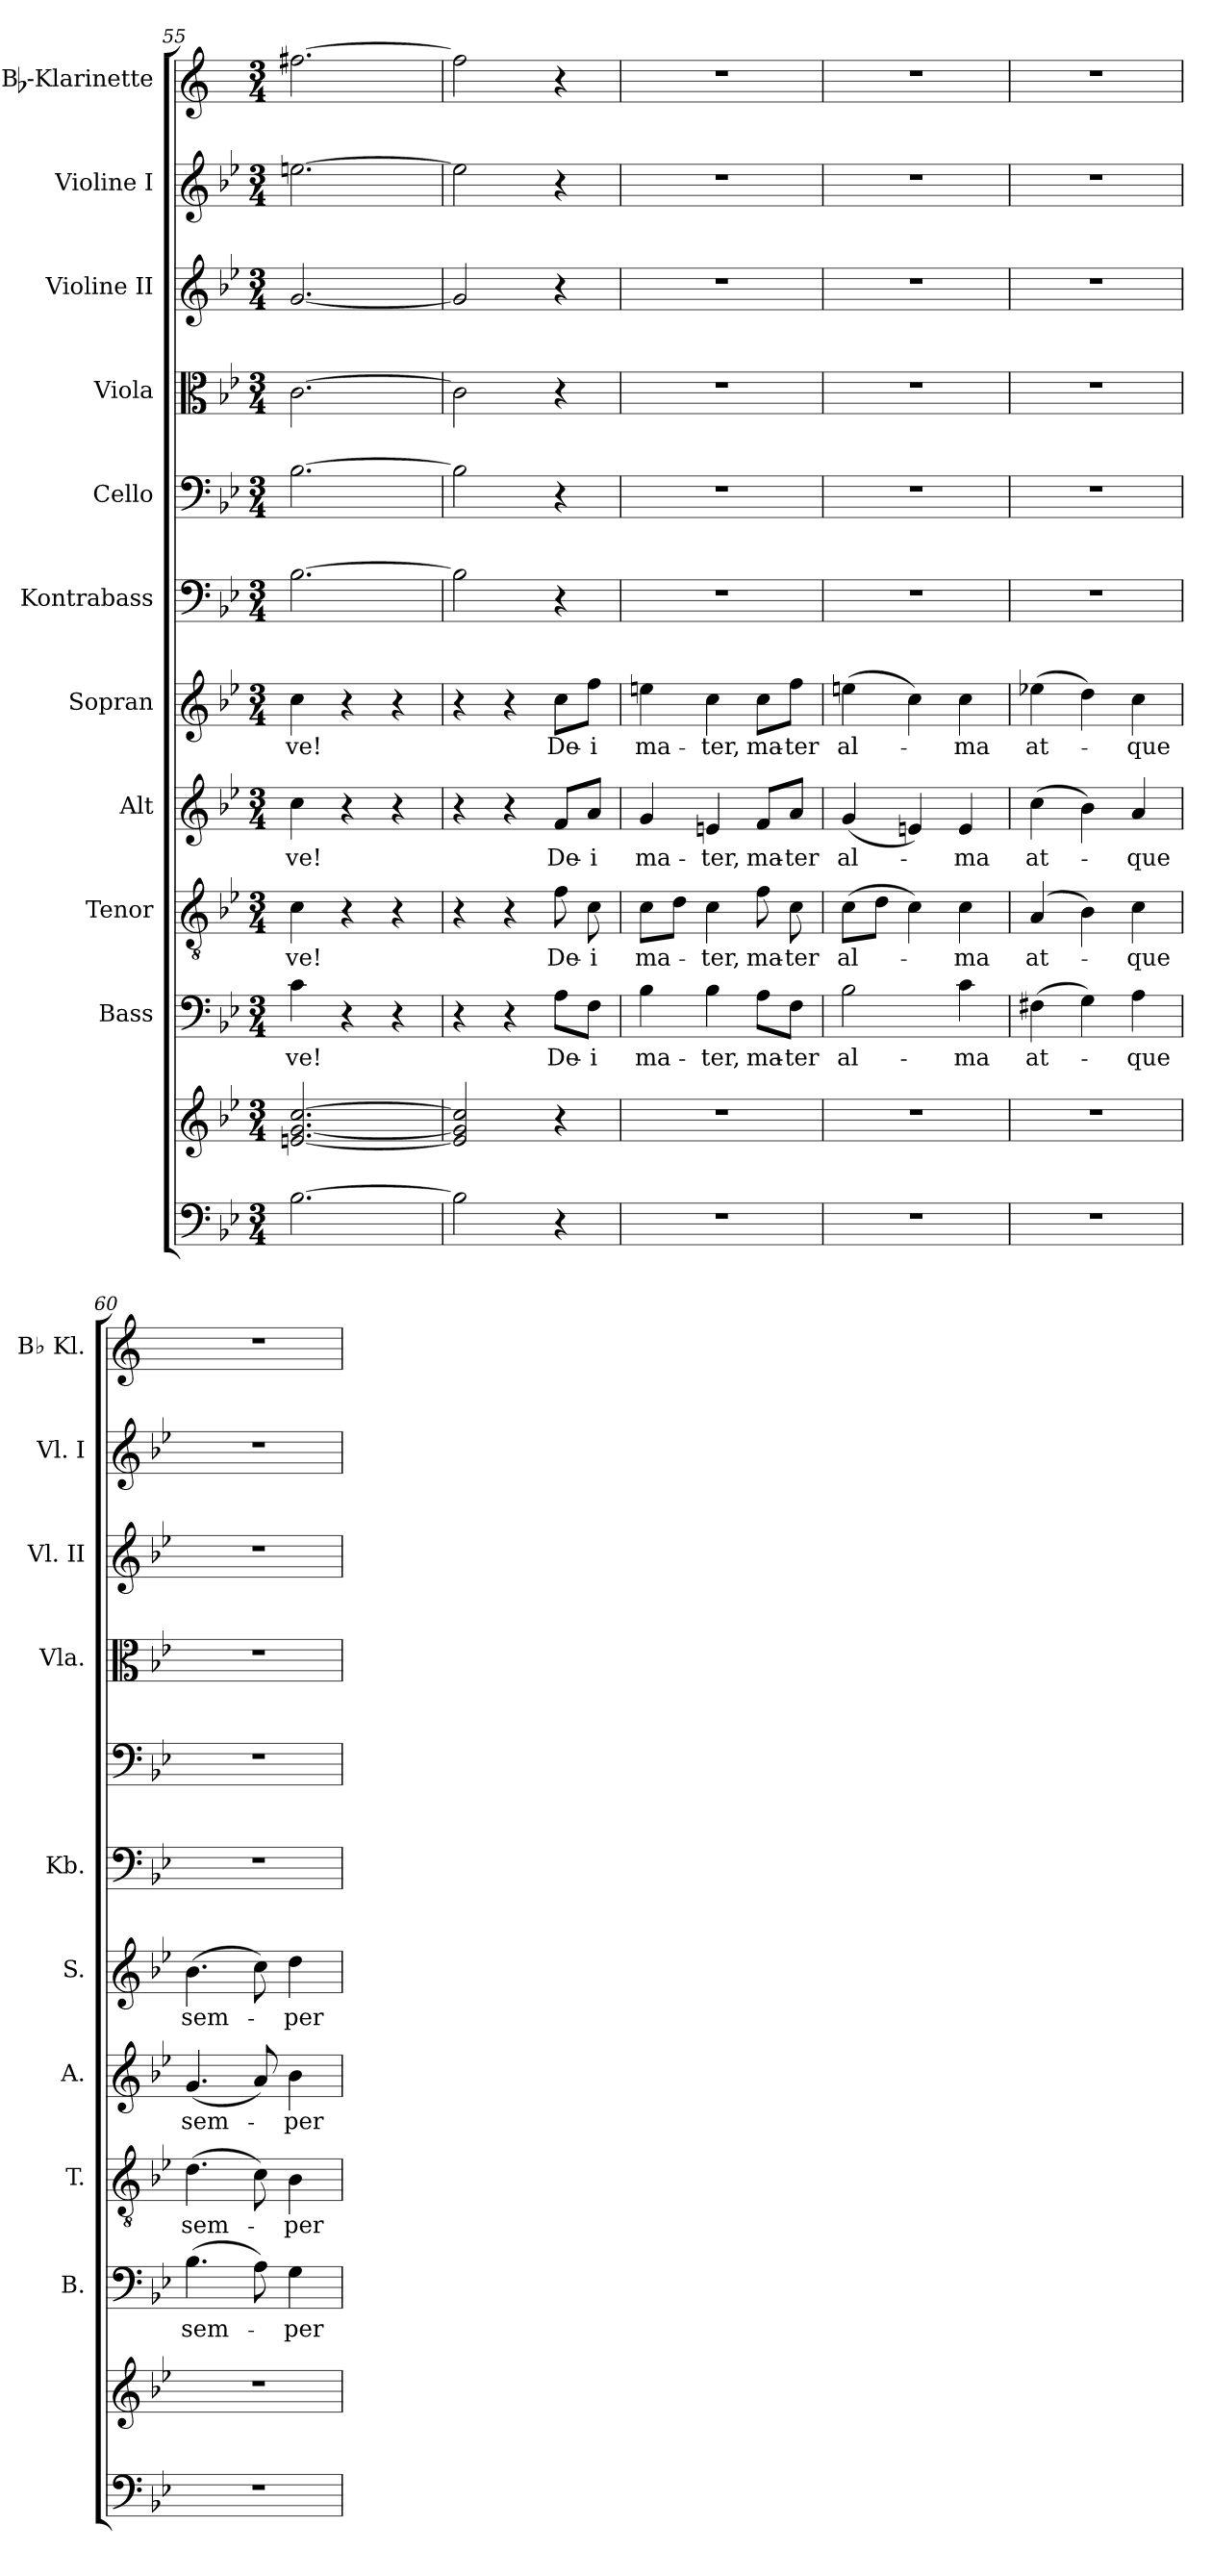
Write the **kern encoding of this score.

**kern	**kern	**kern	**text	**kern	**text	**kern	**text	**kern	**text	**kern	**kern	**kern	**kern	**kern	**kern
*part11	*part11	*part10	*part10	*part9	*part9	*part8	*part8	*part7	*part7	*part6	*part5	*part4	*part3	*part2	*part1
*staff12	*staff11	*staff10	*staff10	*staff9	*staff9	*staff8	*staff8	*staff7	*staff7	*staff6	*staff5	*staff4	*staff3	*staff2	*staff1
*	*	*I"Bass	*	*I"Tenor	*	*I"Alt	*	*I"Sopran	*	*I"Kontrabass	*I"Cello	*I"Viola	*I"Violine II	*I"Violine I	*I"Bb-Klarinette
*	*	*I'B.	*	*I'T.	*	*I'A.	*	*I'S.	*	*I'Kb.	*	*I'Vla.	*I'Vl. II	*I'Vl. I	*I'Bb Kl.
*clefF4	*clefG2	*clefF4	*	*clefGv2	*	*clefG2	*	*clefG2	*	*clefF4	*clefF4	*clefC3	*clefG2	*clefG2	*clefG2
*	*	*	*	*	*	*	*	*	*	*ITrd7c12	*	*	*	*	*ITrd1c2
*k[b-e-]	*k[b-e-]	*k[b-e-]	*	*k[b-e-]	*	*k[b-e-]	*	*k[b-e-]	*	*k[b-e-]	*k[b-e-]	*k[b-e-]	*k[b-e-]	*k[b-e-]	*k[b-e-]
*B-:	*B-:	*B-:	*	*B-:	*	*B-:	*	*B-:	*	*B-:	*B-:	*B-:	*B-:	*B-:	*B-:
*M3/4	*M3/4	*M3/4	*	*M3/4	*	*M3/4	*	*M3/4	*	*M3/4	*M3/4	*M3/4	*M3/4	*M3/4	*M3/4
=55	=55	=55	=55	=55	=55	=55	=55	=55	=55	=55	=55	=55	=55	=55	=55
!	!	!	!LO:LY:b	!	!LO:LY:b	!	!LO:LY:b	!	!LO:LY:b	!	!	!	!	!	!
[2.B-\	[2.en/ [2.g/ [2.cc/	4c\	-ve!	4c\	-ve!	4cc\	-ve!	4cc\	-ve!	[2.BB-\	[2.B-\	[2.c\	[2.g/	[2.een\	[2.een\
.	.	4r	.	4r	.	4r	.	4r	.	.	.	.	.	.	.
.	.	4r	.	4r	.	4r	.	4r	.	.	.	.	.	.	.
=56	=56	=56	=56	=56	=56	=56	=56	=56	=56	=56	=56	=56	=56	=56	=56
2B-\]	2e/] 2g/] 2cc/]	4r	.	4r	.	4r	.	4r	.	2BB-\]	2B-\]	2c\]	2g/]	2ee\]	2ee\]
.	.	4r	.	4r	.	4r	.	4r	.	.	.	.	.	.	.
!	!	!	!LO:LY:b	!	!LO:LY:b	!	!LO:LY:b	!	!LO:LY:b	!	!	!	!	!	!
4r	4r	8A\L	De-	8f\	De-	8f/L	De-	8cc\L	De-	4r	4r	4r	4r	4r	4r
!	!	!	!LO:LY:b	!	!LO:LY:b	!	!LO:LY:b	!	!LO:LY:b	!	!	!	!	!	!
.	.	8F\J	-i	8c\	-i	8a/J	-i	8ff\J	-i	.	.	.	.	.	.
=57	=57	=57	=57	=57	=57	=57	=57	=57	=57	=57	=57	=57	=57	=57	=57
!	!	!	!LO:LY:b	!	!LO:LY:b	!	!LO:LY:b	!	!LO:LY:b	!	!	!	!	!	!
2.r	2.r	4B-\	ma-	8c\L	ma-	4g/	ma-	4een\	ma-	2.r	2.r	2.r	2.r	2.r	2.r
.	.	.	.	8d\J	.	.	.	.	.	.	.	.	.	.	.
!	!	!	!LO:LY:b	!	!LO:LY:b	!	!LO:LY:b	!	!LO:LY:b	!	!	!	!	!	!
.	.	4B-\	-ter,	4c\	-ter,	4en/	-ter,	4cc\	-ter,	.	.	.	.	.	.
!	!	!	!LO:LY:b	!	!LO:LY:b	!	!LO:LY:b	!	!LO:LY:b	!	!	!	!	!	!
.	.	8A\L	ma-	8f\	ma-	8f/L	ma-	8cc\L	ma-	.	.	.	.	.	.
!	!	!	!LO:LY:b	!	!LO:LY:b	!	!LO:LY:b	!	!LO:LY:b	!	!	!	!	!	!
.	.	8F\J	-ter	8c\	-ter	8a/J	-ter	8ff\J	-ter	.	.	.	.	.	.
=58	=58	=58	=58	=58	=58	=58	=58	=58	=58	=58	=58	=58	=58	=58	=58
!	!	!	!LO:LY:b	!	!LO:LY:b	!	!LO:LY:b	!	!LO:LY:b	!	!	!	!	!	!
2.r	2.r	2B-\	al-	(>8c\L	al-	(<4g/	al-	(>4een\	al-	2.r	2.r	2.r	2.r	2.r	2.r
.	.	.	.	8d\J	.	.	.	.	.	.	.	.	.	.	.
.	.	.	.	4c\)	.	4en/)	.	4cc\)	.	.	.	.	.	.	.
!	!	!	!LO:LY:b	!	!LO:LY:b	!	!LO:LY:b	!	!LO:LY:b	!	!	!	!	!	!
.	.	4c\	-ma	4c\	-ma	4e/	-ma	4cc\	-ma	.	.	.	.	.	.
=59	=59	=59	=59	=59	=59	=59	=59	=59	=59	=59	=59	=59	=59	=59	=59
!	!	!	!LO:LY:b	!	!LO:LY:b	!	!LO:LY:b	!	!LO:LY:b	!	!	!	!	!	!
2.r	2.r	(>4F#X\	at-	(4A/	at-	(>4cc\	at-	(>4ee-X\	at-	2.r	2.r	2.r	2.r	2.r	2.r
.	.	4G\)	.	4B-\)	.	4b-\)	.	4dd\)	.	.	.	.	.	.	.
!	!	!	!LO:LY:b	!	!LO:LY:b	!	!LO:LY:b	!	!LO:LY:b	!	!	!	!	!	!
.	.	4A\	-que	4c\	-que	4a/	-que	4cc\	-que	.	.	.	.	.	.
=60	=60	=60	=60	=60	=60	=60	=60	=60	=60	=60	=60	=60	=60	=60	=60
!	!	!	!LO:LY:b	!	!LO:LY:b	!	!LO:LY:b	!	!LO:LY:b	!	!	!	!	!	!
2.r	2.r	(>4.B-\	sem-	(>4.d\	sem-	(<4.g/	sem-	(>4.b-\	sem-	2.r	2.r	2.r	2.r	2.r	2.r
.	.	8A\)	.	8c\)	.	8a/)	.	8cc\)	.	.	.	.	.	.	.
!	!	!	!LO:LY:b	!	!LO:LY:b	!	!LO:LY:b	!	!LO:LY:b	!	!	!	!	!	!
.	.	4G\	-per	4B-\	-per	4b-\	-per	4dd\	-per	.	.	.	.	.	.
=	=	=	=	=	=	=	=	=	=	=	=	=	=	=	=
*-	*-	*-	*-	*-	*-	*-	*-	*-	*-	*-	*-	*-	*-	*-	*-
